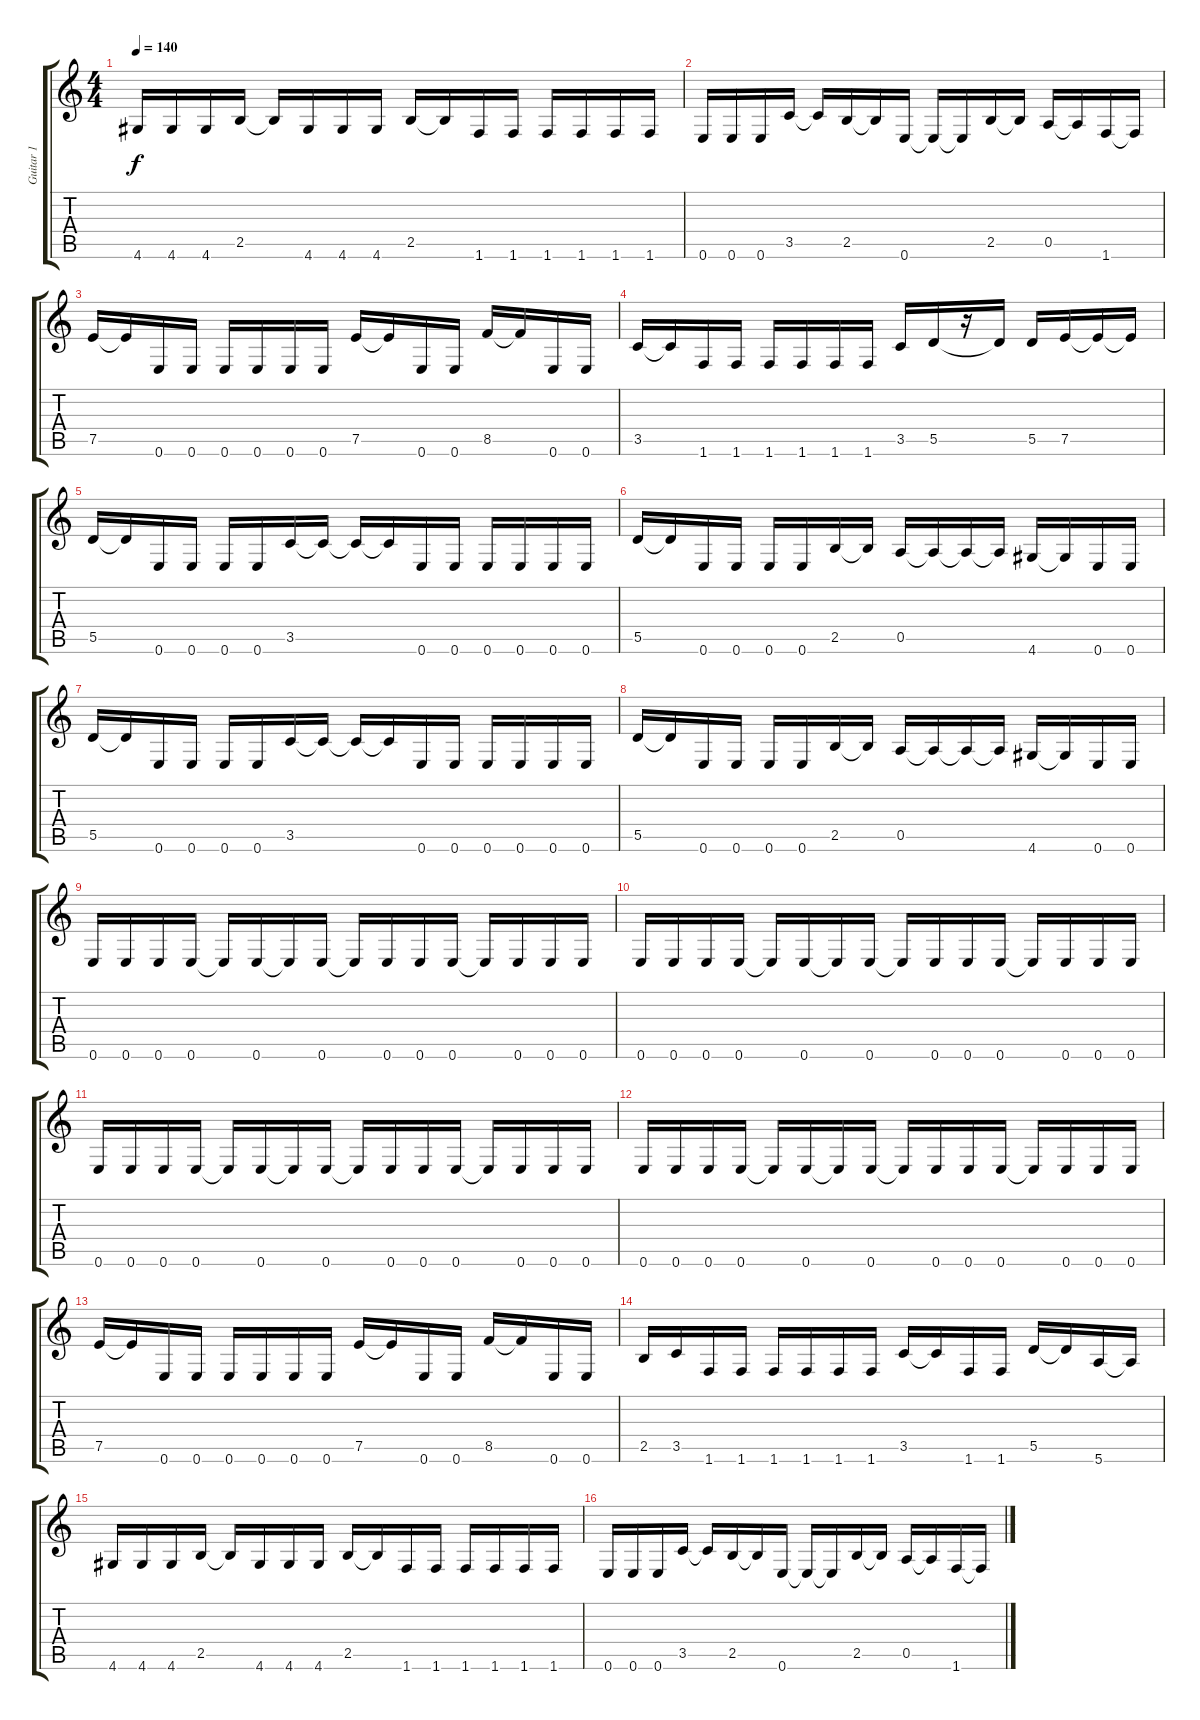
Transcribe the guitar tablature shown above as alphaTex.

\track ("Guitar 1" "Guitar 1") {instrument overdrivenguitar}
\staff {score tabs}
\tuning (E4 B3 G3 D3 A2 E2) {hide}
\ts (4 4)
\tempo 140
\clef g2
\ks c
4.6.16{dy f} 4.6.16 4.6.16 2.5.16 2.5{t}.16 4.6.16 4.6.16 4.6.16 2.5.16 2.5{t}.16 1.6.16 1.6.16 1.6.16 1.6.16 1.6.16 1.6.16 |
0.6.16 0.6.16 0.6.16 3.5.16 3.5{t}.16 2.5.16 2.5{t}.16 0.6.16 0.6{t}.16 0.6{t}.16 2.5.16 2.5{t}.16 0.5.16 0.5{t}.16 1.6.16 1.6{t}.16 |
7.5.16 7.5{t}.16 0.6.16 0.6.16 0.6.16 0.6.16 0.6.16 0.6.16 7.5.16 7.5{t}.16 0.6.16 0.6.16 8.5.16 8.5{t}.16 0.6.16 0.6.16 |
3.5.16 3.5{t}.16 1.6.16 1.6.16 1.6.16 1.6.16 1.6.16 1.6.16 3.5.16 5.5.16 r.16 5.5{t}.16 5.5.16 7.5.16 7.5{t}.16 7.5{t}.16 |
5.5.16 5.5{t}.16 0.6.16 0.6.16 0.6.16 0.6.16 3.5.16 3.5{t}.16 3.5{t}.16 3.5{t}.16 0.6.16 0.6.16 0.6.16 0.6.16 0.6.16 0.6.16 |
5.5.16 5.5{t}.16 0.6.16 0.6.16 0.6.16 0.6.16 2.5.16 2.5{t}.16 0.5.16 0.5{t}.16 0.5{t}.16 0.5{t}.16 4.6.16 4.6{t}.16 0.6.16 0.6.16 |
5.5.16 5.5{t}.16 0.6.16 0.6.16 0.6.16 0.6.16 3.5.16 3.5{t}.16 3.5{t}.16 3.5{t}.16 0.6.16 0.6.16 0.6.16 0.6.16 0.6.16 0.6.16 |
5.5.16 5.5{t}.16 0.6.16 0.6.16 0.6.16 0.6.16 2.5.16 2.5{t}.16 0.5.16 0.5{t}.16 0.5{t}.16 0.5{t}.16 4.6.16 4.6{t}.16 0.6.16 0.6.16 |
0.6.16 0.6.16 0.6.16 0.6.16 0.6{t}.16 0.6.16 0.6{t}.16 0.6.16 0.6{t}.16 0.6.16 0.6.16 0.6.16 0.6{t}.16 0.6.16 0.6.16 0.6.16 |
0.6.16 0.6.16 0.6.16 0.6.16 0.6{t}.16 0.6.16 0.6{t}.16 0.6.16 0.6{t}.16 0.6.16 0.6.16 0.6.16 0.6{t}.16 0.6.16 0.6.16 0.6.16 |
0.6.16 0.6.16 0.6.16 0.6.16 0.6{t}.16 0.6.16 0.6{t}.16 0.6.16 0.6{t}.16 0.6.16 0.6.16 0.6.16 0.6{t}.16 0.6.16 0.6.16 0.6.16 |
0.6.16 0.6.16 0.6.16 0.6.16 0.6{t}.16 0.6.16 0.6{t}.16 0.6.16 0.6{t}.16 0.6.16 0.6.16 0.6.16 0.6{t}.16 0.6.16 0.6.16 0.6.16 |
7.5.16 7.5{t}.16 0.6.16 0.6.16 0.6.16 0.6.16 0.6.16 0.6.16 7.5.16 7.5{t}.16 0.6.16 0.6.16 8.5.16 8.5{t}.16 0.6.16 0.6.16 |
2.5.16 3.5.16 1.6.16 1.6.16 1.6.16 1.6.16 1.6.16 1.6.16 3.5.16 3.5{t}.16 1.6.16 1.6.16 5.5.16 5.5{t}.16 5.6.16 5.6{t}.16 |
4.6.16 4.6.16 4.6.16 2.5.16 2.5{t}.16 4.6.16 4.6.16 4.6.16 2.5.16 2.5{t}.16 1.6.16 1.6.16 1.6.16 1.6.16 1.6.16 1.6.16 |
0.6.16 0.6.16 0.6.16 3.5.16 3.5{t}.16 2.5.16 2.5{t}.16 0.6.16 0.6{t}.16 0.6{t}.16 2.5.16 2.5{t}.16 0.5.16 0.5{t}.16 1.6.16 1.6{t}.16
